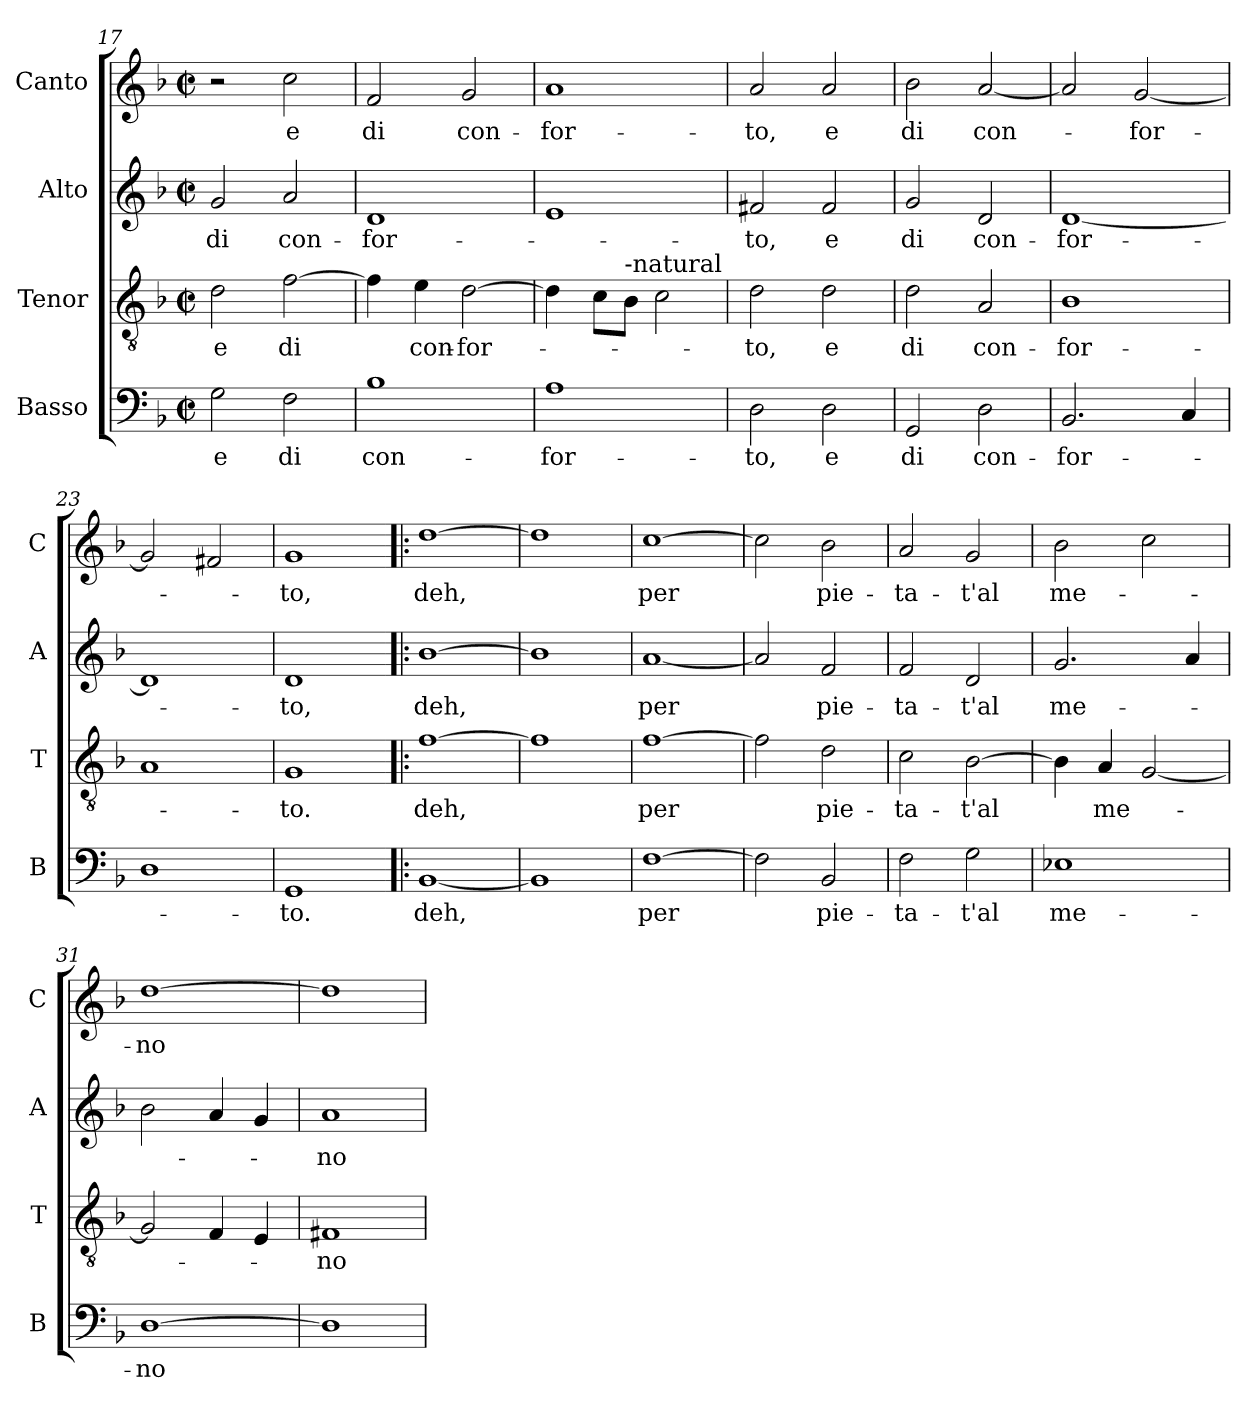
**kern	**text	**kern	**text	**kern	**text	**kern	**text
*part4	*part4	*part3	*part3	*part2	*part2	*part1	*part1
*staff4	*staff4	*staff3	*staff3	*staff2	*staff2	*staff1	*staff1
*I"Basso	*	*I"Tenor	*	*I"Alto	*	*I"Canto	*
*I'B	*	*I'T	*	*I'A	*	*I'C	*
*clefF4	*	*clefGv2	*	*clefG2	*	*clefG2	*
*k[b-]	*	*k[b-]	*	*k[b-]	*	*k[b-]	*
*F:	*	*F:	*	*F:	*	*F:	*
*M2/2	*	*M2/2	*	*M2/2	*	*M2/2	*
*met(c|)	*	*met(c|)	*	*met(c|)	*	*met(c|)	*
=17	=17	=17	=17	=17	=17	=17	=17
!	!LO:LY:b	!	!LO:LY:b	!	!LO:LY:b	!	!
2G\	e	2d\	e	2g/	di	2r	.
!	!LO:LY:b	!	!LO:LY:b	!	!LO:LY:b	!	!LO:LY:b
2F\	di	[2f\	di	2a/	con-	2cc\	e
!!LO:PB:g=z
=18	=18	=18	=18	=18	=18	=18	=18
!	!LO:LY:b	!	!	!	!LO:LY:b	!	!LO:LY:b
1B-	con-	4f\]	.	1d	-for-	2f/	di
!	!	!	!LO:LY:b	!	!	!	!
.	.	4e\	con-	.	.	.	.
!	!	!	!LO:LY:b	!	!	!	!LO:LY:b
.	.	[2d\	-for-	.	.	2g/	con-
=19	=19	=19	=19	=19	=19	=19	=19
!	!LO:LY:b	!	!	!	!	!	!LO:LY:b
1A	-for-	4d\]	.	1e	.	1a	-for-
.	.	8c\L	.	.	.	.	.
!	!	!LO:TX:a:t=-natural	!	!	!	!	!
.	.	8B-\J	.	.	.	.	.
.	.	2c\	.	.	.	.	.
=20	=20	=20	=20	=20	=20	=20	=20
!	!LO:LY:b	!	!LO:LY:b	!	!LO:LY:b	!	!LO:LY:b
2D\	-to,	2d\	-to,	2f#X/	-to,	2a/	-to,
!	!LO:LY:b	!	!LO:LY:b	!	!LO:LY:b	!	!LO:LY:b
2D\	e	2d\	e	2f#/	e	2a/	e
=21	=21	=21	=21	=21	=21	=21	=21
!	!LO:LY:b	!	!LO:LY:b	!	!LO:LY:b	!	!LO:LY:b
2GG/	di	2d\	di	2g/	di	2b-\	di
!	!LO:LY:b	!	!LO:LY:b	!	!LO:LY:b	!	!LO:LY:b
2D\	con-	2A/	con-	2d/	con-	[2a/	con-
=22	=22	=22	=22	=22	=22	=22	=22
!	!LO:LY:b	!	!LO:LY:b	!	!LO:LY:b	!	!
2.BB-/	-for-	1B-	-for-	[1d	-for-	2a/]	.
!	!	!	!	!	!	!	!LO:LY:b
.	.	.	.	.	.	[2g/	-for-
4C/	.	.	.	.	.	.	.
=23	=23	=23	=23	=23	=23	=23	=23
1D	.	1A	.	1d]	.	2g/]	.
.	.	.	.	.	.	2f#X/	.
!!LO:LB:g=z
=24	=24	=24	=24	=24	=24	=24	=24
!	!LO:LY:b	!	!LO:LY:b	!	!LO:LY:b	!	!LO:LY:b
1GG	-to.	1G	-to.	1d	-to,	1g	-to,
=25!|:	=25!|:	=25!|:	=25!|:	=25!|:	=25!|:	=25!|:	=25!|:
!	!LO:LY:b	!	!LO:LY:b	!	!LO:LY:b	!	!LO:LY:b
[1BB-	deh,	[1f	deh,	[1b-	deh,	[1dd	deh,
=26	=26	=26	=26	=26	=26	=26	=26
1BB-]	.	1f]	.	1b-]	.	1dd]	.
=27	=27	=27	=27	=27	=27	=27	=27
!	!LO:LY:b	!	!LO:LY:b	!	!LO:LY:b	!	!LO:LY:b
[1F	per	[1f	per	[1a	per	[1cc	per
=28	=28	=28	=28	=28	=28	=28	=28
2F\]	.	2f\]	.	2a/]	.	2cc\]	.
!	!LO:LY:b	!	!LO:LY:b	!	!LO:LY:b	!	!LO:LY:b
2BB-/	pie-	2d\	pie-	2f/	pie-	2b-\	pie-
=29	=29	=29	=29	=29	=29	=29	=29
!	!LO:LY:b	!	!LO:LY:b	!	!LO:LY:b	!	!LO:LY:b
2F\	-ta-	2c\	-ta-	2f/	-ta-	2a/	-ta-
!	!LO:LY:b	!	!LO:LY:b	!	!LO:LY:b	!	!LO:LY:b
2G\	-t'al	[2B-\	-t'al	2d/	-t'al	2g/	-t'al
!!LO:LB:g=z
=30	=30	=30	=30	=30	=30	=30	=30
!	!LO:LY:b	!	!	!	!LO:LY:b	!	!LO:LY:b
1E-X	me-	4B-\]	.	2.g/	me-	2b-\	me-
!	!	!	!LO:LY:b	!	!	!	!
.	.	4A/	me-	.	.	.	.
.	.	[2G/	.	.	.	2cc\	.
.	.	.	.	4a/	.	.	.
=31	=31	=31	=31	=31	=31	=31	=31
!	!LO:LY:b	!	!	!	!	!	!LO:LY:b
[1D	-no	2G/]	.	2b-\	.	[1dd	-no
.	.	4F/	.	4a/	.	.	.
.	.	4E/	.	4g/	.	.	.
=32	=32	=32	=32	=32	=32	=32	=32
!	!	!	!LO:LY:b	!	!LO:LY:b	!	!
1D]	.	1F#X	-no	1a	-no	1dd]	.
=	=	=	=	=	=	=	=
*-	*-	*-	*-	*-	*-	*-	*-
